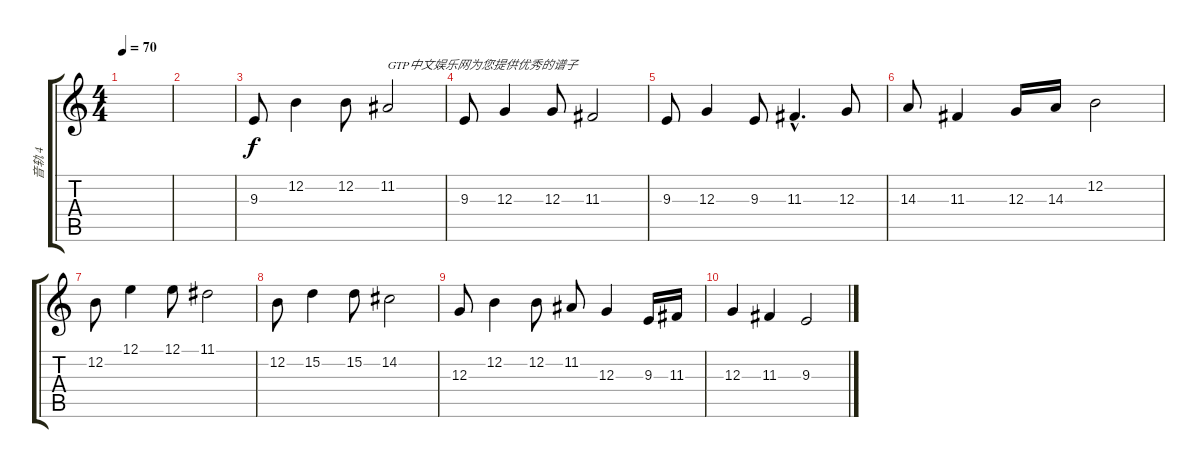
\track ("音轨 4" "音轨 4") {instrument altosax}
\staff {score tabs}
\tuning (E4 B3 G3 D3 A2 E2) {hide}
\ts (4 4)
\tempo 70
\clef g2
\ks c
|
|
9.3.8 12.2.4 12.2.8 11.2.2{txt "GTP中文娱乐网为您提供优秀的谱子"} |
9.3.8 12.3.4 12.3.8 11.3.2 |
9.3.8 12.3.4 9.3.8 11.3{hac}.4{d} 12.3.8 |
14.3.8 11.3.4 12.3.16 14.3.16 12.2.2 |
12.2.8 12.1.4 12.1.8 11.1.2 |
12.2.8 15.2.4 15.2.8 14.2.2 |
12.3.8 12.2.4 12.2.8 11.2.8 12.3.4 9.3.16 11.3.16 |
12.3.4 11.3.4 9.3.2
